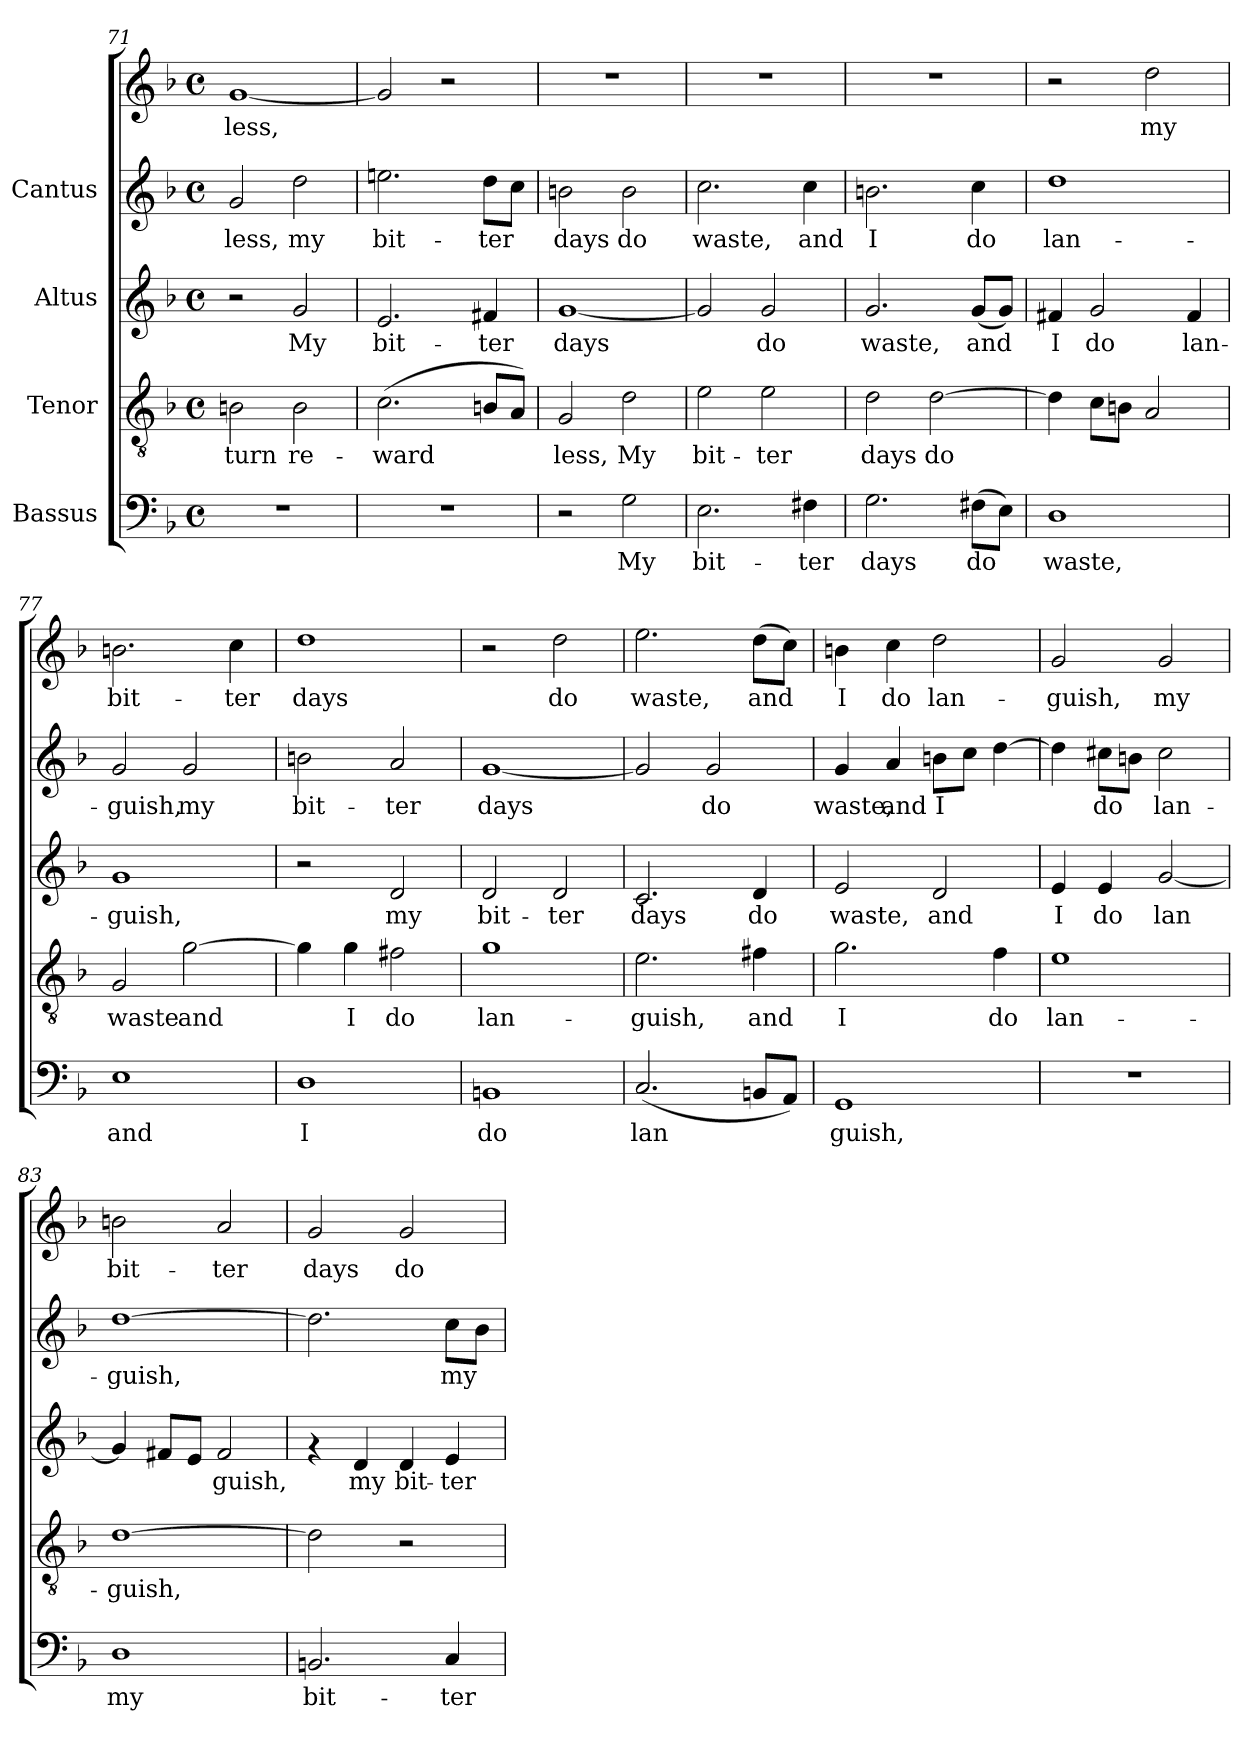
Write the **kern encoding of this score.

**kern	**text	**kern	**text	**kern	**text	**kern	**text	**kern	**text
*part4	*part4	*part3	*part3	*part2	*part2	*part1	*part1	*part1	*part1
*staff5	*staff5	*staff4	*staff4	*staff3	*staff3	*staff2	*staff2	*staff1	*staff1
*I"Bassus	*	*I"Tenor	*	*I"Altus	*	*I"Cantus	*	*	*
*clefF4	*	*clefGv2	*	*clefG2	*	*clefG2	*	*clefG2	*
*k[b-]	*	*k[b-]	*	*k[b-]	*	*k[b-]	*	*k[b-]	*
*F:	*	*F:	*	*F:	*	*F:	*	*F:	*
*M4/4	*	*M4/4	*	*M4/4	*	*M4/4	*	*M4/4	*
*met(c)	*	*met(c)	*	*met(c)	*	*met(c)	*	*met(c)	*
=71	=71	=71	=71	=71	=71	=71	=71	=71	=71
!	!	!	!LO:LY:b:cj	!	!	!	!LO:LY:b:cj	!	!LO:LY:b:cj
1r	.	2Bn\	-turn	2r	.	2g/	less,	[<1g	-less,
!	!	!	!LO:LY:b:cj	!	!LO:LY:b:cj	!	!LO:LY:b:cj	!	!
.	.	2B\	re-	2g/	My	2dd\	my	.	.
!!LO:PB:g=z
=72	=72	=72	=72	=72	=72	=72	=72	=72	=72
!	!	!	!LO:LY:b:cj	!	!LO:LY:b:cj	!	!LO:LY:b:cj	!	!
1r	.	(>2.c\	-ward-	2.e/	bit-	2.een\	bit-	2g/]	.
.	.	.	.	.	.	.	.	2r	.
!	!	!	!LO:LY:b:cj	!	!LO:LY:b:cj	!	!LO:LY:b:cj	!	!
.	.	8Bn/L	--	4f#X/	-ter	8dd\L	-ter	.	.
!	!	!	!LO:LY:b:cj	!	!	!	!LO:LY:b:cj	!	!
.	.	8A/J)	--	.	.	8cc\J	.	.	.
=73	=73	=73	=73	=73	=73	=73	=73	=73	=73
!	!	!	!LO:LY:b:cj	!	!LO:LY:b:cj	!	!LO:LY:b:cj	!	!
2r	.	2G/	-less,	[<1g	days	2bn\	days	1r	.
!	!LO:LY:b:cj	!	!LO:LY:b:cj	!	!	!	!LO:LY:b:cj	!	!
2G\	My	2d\	My	.	.	2b\	do	.	.
=74	=74	=74	=74	=74	=74	=74	=74	=74	=74
!	!LO:LY:b:cj	!	!LO:LY:b:cj	!	!LO:LY:b:cj	!	!LO:LY:b:cj	!	!
2.E\	bit-	2e\	bit-	2g/]	.	2.cc\	waste,	1r	.
!	!	!	!LO:LY:b:cj	!	!LO:LY:b:cj	!	!	!	!
.	.	2e\	-ter	2g/	do	.	.	.	.
!	!LO:LY:b:cj	!	!	!	!	!	!LO:LY:b:cj	!	!
4F#X\	-ter	.	.	.	.	4cc\	and	.	.
=75	=75	=75	=75	=75	=75	=75	=75	=75	=75
!	!LO:LY:b:cj	!	!LO:LY:b:cj	!	!LO:LY:b:cj	!	!LO:LY:b:cj	!	!
2.G\	days	2d\	days	2.g/	waste,	2.bn\	I	1r	.
!	!	!	!LO:LY:b:cj	!	!	!	!	!	!
.	.	[>2d\	do	.	.	.	.	.	.
!	!LO:LY:b:cj	!	!	!	!LO:LY:b:cj	!	!LO:LY:b:cj	!	!
(>8F#X\L	do	.	.	(<8g/L	and	4cc\	do	.	.
!	!LO:LY:b:cj	!	!	!	!LO:LY:b:cj	!	!	!	!
8E\J)	.	.	.	8g/J)	.	.	.	.	.
=76	=76	=76	=76	=76	=76	=76	=76	=76	=76
!	!LO:LY:b:cj	!	!	!	!LO:LY:b:cj	!	!LO:LY:b:cj	!	!
1D	waste,	4d\]	.	4f#X/	I	1dd	lan-	2r	.
!	!	!	!	!	!LO:LY:b:cj	!	!	!	!
.	.	8c\L	.	2g/	do	.	.	.	.
.	.	8Bn\J	.	.	.	.	.	.	.
!	!	!	!	!	!	!	!	!	!LO:LY:b:cj
.	.	2A/	.	.	.	.	.	2dd\	my
!	!	!	!	!	!LO:LY:b:cj	!	!	!	!
.	.	.	.	4f#/	lan-	.	.	.	.
=77	=77	=77	=77	=77	=77	=77	=77	=77	=77
!	!LO:LY:b:cj	!	!LO:LY:b:cj	!	!LO:LY:b:cj	!	!LO:LY:b:cj	!	!LO:LY:b:cj
1E	and	2G/	waste	1g	-guish,	2g/	guish,	2.bn\	-bit-
!	!	!	!LO:LY:b:cj	!	!	!	!LO:LY:b:cj	!	!
.	.	[>2g\	and	.	.	2g/	my	.	.
!	!	!	!	!	!	!	!	!	!LO:LY:b:cj
.	.	.	.	.	.	.	.	4cc\	-ter
!!LO:LB:g=z
=78	=78	=78	=78	=78	=78	=78	=78	=78	=78
!	!LO:LY:b:cj	!	!LO:LY:b:cj	!	!	!	!LO:LY:b:cj	!	!LO:LY:b:cj
1D	I	4g\]	.	2r	.	2bn\	bit-	1dd	days
!	!	!	!LO:LY:b:cj	!	!	!	!	!	!
.	.	4g\	I	.	.	.	.	.	.
!	!	!	!LO:LY:b:cj	!	!LO:LY:b:cj	!	!LO:LY:b:cj	!	!
.	.	2f#X\	do	2d/	my	2a/	-ter	.	.
=79	=79	=79	=79	=79	=79	=79	=79	=79	=79
!	!LO:LY:b:cj	!	!LO:LY:b:cj	!	!LO:LY:b:cj	!	!LO:LY:b:cj	!	!
1BBn	do	1g	lan-	2d/	bit-	[<1g	days	2r	.
!	!	!	!	!	!LO:LY:b:cj	!	!	!	!LO:LY:b:cj
.	.	.	.	2d/	-ter	.	.	2dd\	do
=80	=80	=80	=80	=80	=80	=80	=80	=80	=80
!	!LO:LY:b:cj	!	!LO:LY:b:cj	!	!LO:LY:b:cj	!	!LO:LY:b:cj	!	!LO:LY:b:cj
(<2.C/	lan-	2.e\	-guish,	2.c/	days	2g/]	.	2.ee\	waste,
!	!	!	!	!	!	!	!LO:LY:b:cj	!	!
.	.	.	.	.	.	2g/	do	.	.
!	!LO:LY:b:cj	!	!LO:LY:b:cj	!	!LO:LY:b:cj	!	!	!	!LO:LY:b:cj
8BBn/L	--	4f#X\	and	4d/	do	.	.	(>8dd\L	and
!	!LO:LY:b:cj	!	!	!	!	!	!	!	!LO:LY:b:cj
8AA/J)	--	.	.	.	.	.	.	8cc\J)	.
=81	=81	=81	=81	=81	=81	=81	=81	=81	=81
!	!LO:LY:b:cj	!	!LO:LY:b:cj	!	!LO:LY:b:cj	!	!LO:LY:b:cj	!	!LO:LY:b:cj
1GG	-guish,	2.g\	I	2e/	waste,	4g/	-waste,	4bn\	I
!	!	!	!	!	!	!	!LO:LY:b:cj	!	!LO:LY:b:cj
.	.	.	.	.	.	4a/	and	4cc\	do
!	!	!	!	!	!LO:LY:b:cj	!	!LO:LY:b:cj	!	!LO:LY:b:cj
.	.	.	.	2d/	and	8bn\L	I	2dd\	lan-
!	!	!	!	!	!	!	!LO:LY:b:cj	!	!
.	.	.	.	.	.	8cc\J	.	.	.
!	!	!	!LO:LY:b:cj	!	!	!	!LO:LY:b:cj	!	!
.	.	4f\	do	.	.	[>4dd\	.	.	.
=82	=82	=82	=82	=82	=82	=82	=82	=82	=82
!	!	!	!LO:LY:b:cj	!	!LO:LY:b:cj	!	!LO:LY:b:cj	!	!LO:LY:b:cj
1r	.	1e	lan-	4e/	I	4dd\]	.	2g/	guish,
!	!	!	!	!	!LO:LY:b:cj	!	!LO:LY:b:cj	!	!
.	.	.	.	4e/	do	8cc#X\L	do	.	.
!	!	!	!	!	!	!	!LO:LY:b:cj	!	!
.	.	.	.	.	.	8bn\J	.	.	.
!	!	!	!	!	!LO:LY:b:cj	!	!LO:LY:b:cj	!	!LO:LY:b:cj
.	.	.	.	[<2g/	lan-	2cc#\	lan-	2g/	my
=83	=83	=83	=83	=83	=83	=83	=83	=83	=83
!	!LO:LY:b:cj	!	!LO:LY:b:cj	!	!LO:LY:b:cj	!	!LO:LY:b:cj	!	!LO:LY:b:cj
1D	my	[>1d	-guish,	4g/]	-	[>1dd	guish,	2bn\	-bit-
!	!	!	!	!	!LO:LY:b:cj	!	!	!	!
.	.	.	.	8f#X/L	.	.	.	.	.
!	!	!	!	!	!LO:LY:b:cj	!	!	!	!
.	.	.	.	8e/J	.	.	.	.	.
!	!	!	!	!	!LO:LY:b:cj	!	!	!	!LO:LY:b:cj
.	.	.	.	2f#/	guish,	.	.	2a/	-ter
!!LO:LB:g=z
=84	=84	=84	=84	=84	=84	=84	=84	=84	=84
!	!LO:LY:b:cj	!	!	!	!	!	!LO:LY:b:cj	!	!LO:LY:b:cj
2.BBn/	bit-	2d\]	.	4rf	.	2.dd\]	.	2g/	days
!	!	!	!	!	!LO:LY:b:cj	!	!	!	!
.	.	.	.	4d/	my	.	.	.	.
!	!	!	!	!	!LO:LY:b:cj	!	!	!	!LO:LY:b:cj
.	.	2r	.	4d/	bit-	.	.	2g/	do
!	!LO:LY:b:cj	!	!	!	!LO:LY:b:cj	!	!LO:LY:b:cj	!	!
4C/	-ter	.	.	4e/	-ter	8cc\L	my	.	.
!	!	!	!	!	!	!	!LO:LY:b:cj	!	!
.	.	.	.	.	.	8b-\J	.	.	.
=	=	=	=	=	=	=	=	=	=
*-	*-	*-	*-	*-	*-	*-	*-	*-	*-
